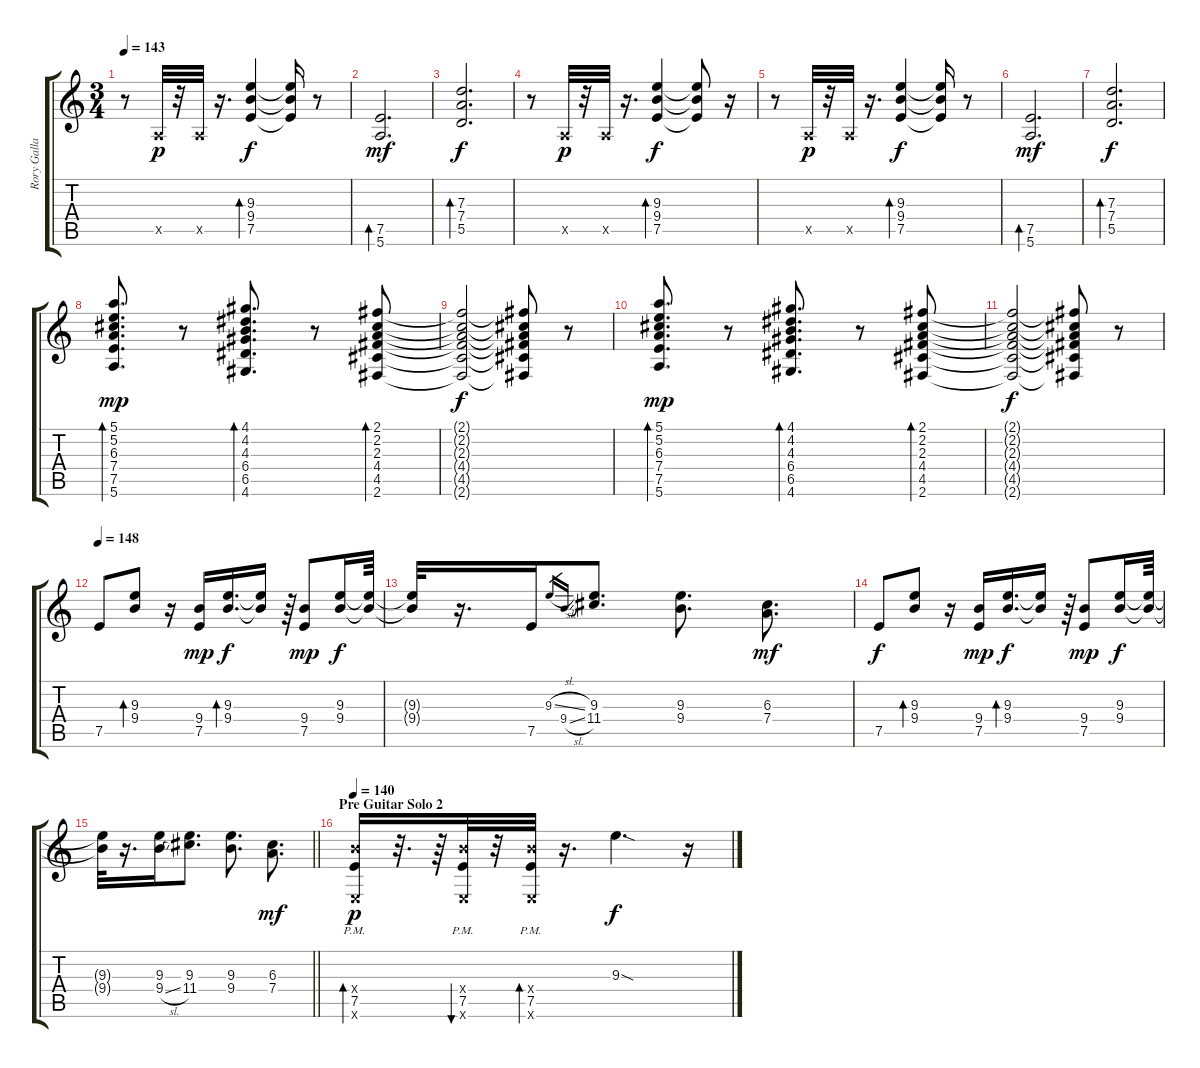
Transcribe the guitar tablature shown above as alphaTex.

\track ("Rory Gallagher" "Rory Galla") {instrument overdrivenguitar}
\staff {score tabs}
\tuning (E4 B3 G3 D3 A2 E2) {hide}
\ts (3 4)
\tempo 143
\clef g2
\ks c
r.8{dy f} 0.5{x}.32{dy p} r.32 0.5{x}.32 r.16{d} (9.3 9.4 7.5).4{bd 120 dy f} (9.3{t} 9.4{t} 7.5{t}).16 r.8 |
(7.5 5.6).2{d bd 60 dy mf} |
(7.3 7.4 5.5).2{d bd 60 dy f} |
r.8 0.5{x}.32{dy p} r.32 0.5{x}.32 r.16{d} (9.3 9.4 7.5).4{bd 120 dy f} (9.3{t} 9.4{t} 7.5{t}).8 r.16 |
r.8 0.5{x}.32{dy p} r.32 0.5{x}.32 r.16{d} (9.3 9.4 7.5).4{bd 120 dy f} (9.3{t} 9.4{t} 7.5{t}).16 r.8 |
(7.5 5.6).2{d bd 60 dy mf} |
(7.3 7.4 5.5).2{d bd 60 dy f} |
(5.1 5.2 6.3 7.4 7.5 5.6).8{d bd 60 dy mp} r.8 (4.1 4.2 4.3 6.4 6.5 4.6).8{d bd 60} r.8 (2.1 2.2 2.3 4.4 4.5 2.6).8{bd 120} |
(2.1{t} 2.2{t} 2.3{t} 4.4{t} 4.5{t} 2.6{t}).2{dy f} (2.1{t} 2.2{t} 2.3{t} 4.4{t} 4.5{t} 2.6{t}).8 r.8 |
(5.1 5.2 6.3 7.4 7.5 5.6).8{d bd 60 dy mp} r.8 (4.1 4.2 4.3 6.4 6.5 4.6).8{d bd 60} r.8 (2.1 2.2 2.3 4.4 4.5 2.6).8{bd 120} |
(2.1{t} 2.2{t} 2.3{t} 4.4{t} 4.5{t} 2.6{t}).2{dy f} (2.1{t} 2.2{t} 2.3{t} 4.4{t} 4.5{t} 2.6{t}).8 r.8 |
\tempo 148
7.5.8 (9.3 9.4).8{bd 120} r.16 (9.4 7.5).16{dy mp} (9.3 9.4).16{d bd 30 dy f} (9.3{t} 9.4{t}).16 r.64 (9.4 7.5).8{dy mp} (9.3 9.4).16{dy f} (9.3{t} 9.4{t}).64 |
(9.3{t} 9.4{t}).32 r.16{d} 7.5.16 9.3{sl}.16{gr} 9.4{sl}.16{gr} (9.3 11.4).8{d} (9.3 9.4).8{d} (6.3 7.4).8{d dy mf} |
7.5.8{dy f} (9.3 9.4).8{bd 120} r.16 (9.4 7.5).16{dy mp} (9.3 9.4).16{d bd 30 dy f} (9.3{t} 9.4{t}).16 r.64 (9.4 7.5).8{dy mp} (9.3 9.4).16{dy f} (9.3{t} 9.4{t}).64 |
\barLineRight lightlight
(9.3{t} 9.4{t}).32 r.16{d} (9.3 9.4{sl}).16 (9.3 11.4).8{d} (9.3 9.4).8{d} (6.3 7.4).8{d dy mf} |
\section ("" "Pre Guitar Solo 2")
\tempo 140
(9.4{x} 7.5{pm} 0.6{x}).16{bd 60 dy p} r.32{d} r.64 (9.4{x} 7.5{pm} 0.6{x}).32{bu 60} r.32 (9.4{x} 7.5{pm} 0.6{x}).32{bd 60} r.16{d} 9.3{sod}.4{d dy f} r.16
